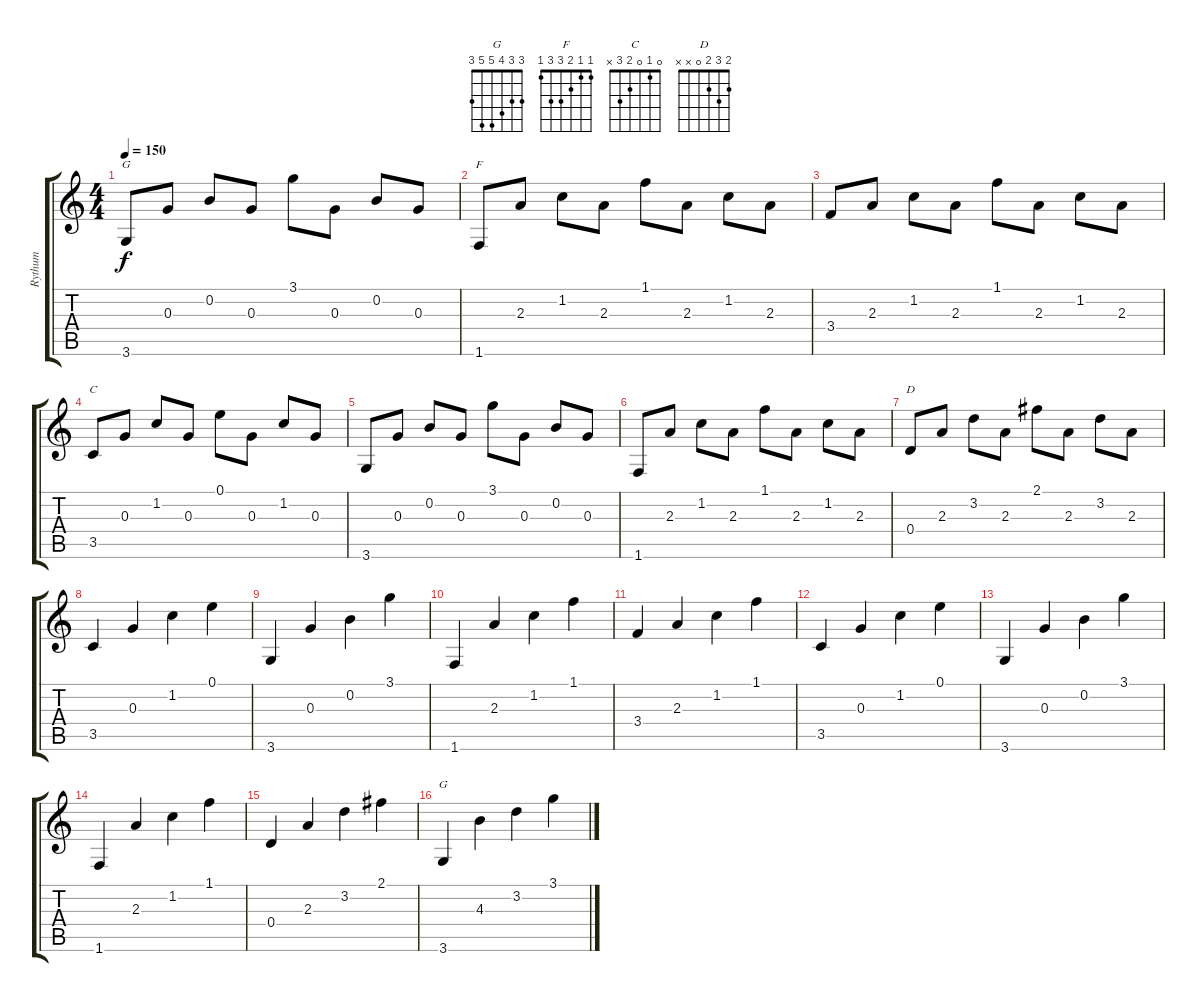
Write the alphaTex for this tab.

\track ("Rythum" "Rythum") {instrument acousticguitarnylon}
\staff {score tabs}
\tuning (E4 B3 G3 D3 A2 E2) {hide}
\chord ("G" 3 0 0 0 2 3)
\chord ("F" 1 1 2 3 3 1)
\chord ("C" 0 1 0 2 3 x)
\chord ("D" 2 3 2 0 x x)
\chord ("G" 3 3 4 5 5 3)
\ts (4 4)
\tempo 150
\clef g2
\ks c
3.6.8{ch "G" dy f} 0.3.8 0.2.8 0.3.8 3.1.8 0.3.8 0.2.8 0.3.8 |
1.6.8{ch "F"} 2.3.8 1.2.8 2.3.8 1.1.8 2.3.8 1.2.8 2.3.8 |
3.4.8 2.3.8 1.2.8 2.3.8 1.1.8 2.3.8 1.2.8 2.3.8 |
3.5.8{ch "C"} 0.3.8 1.2.8 0.3.8 0.1.8 0.3.8 1.2.8 0.3.8 |
3.6.8 0.3.8 0.2.8 0.3.8 3.1.8 0.3.8 0.2.8 0.3.8 |
1.6.8 2.3.8 1.2.8 2.3.8 1.1.8 2.3.8 1.2.8 2.3.8 |
0.4.8{ch "D"} 2.3.8 3.2.8 2.3.8 2.1.8 2.3.8 3.2.8 2.3.8 |
3.5.4 0.3.4 1.2.4 0.1.4 |
3.6.4 0.3.4 0.2.4 3.1.4 |
1.6.4 2.3.4 1.2.4 1.1.4 |
3.4.4 2.3.4 1.2.4 1.1.4 |
3.5.4 0.3.4 1.2.4 0.1.4 |
3.6.4 0.3.4 0.2.4 3.1.4 |
1.6.4 2.3.4 1.2.4 1.1.4 |
0.4.4 2.3.4 3.2.4 2.1.4 |
3.6.4{ch "G"} 4.3.4 3.2.4 3.1.4
